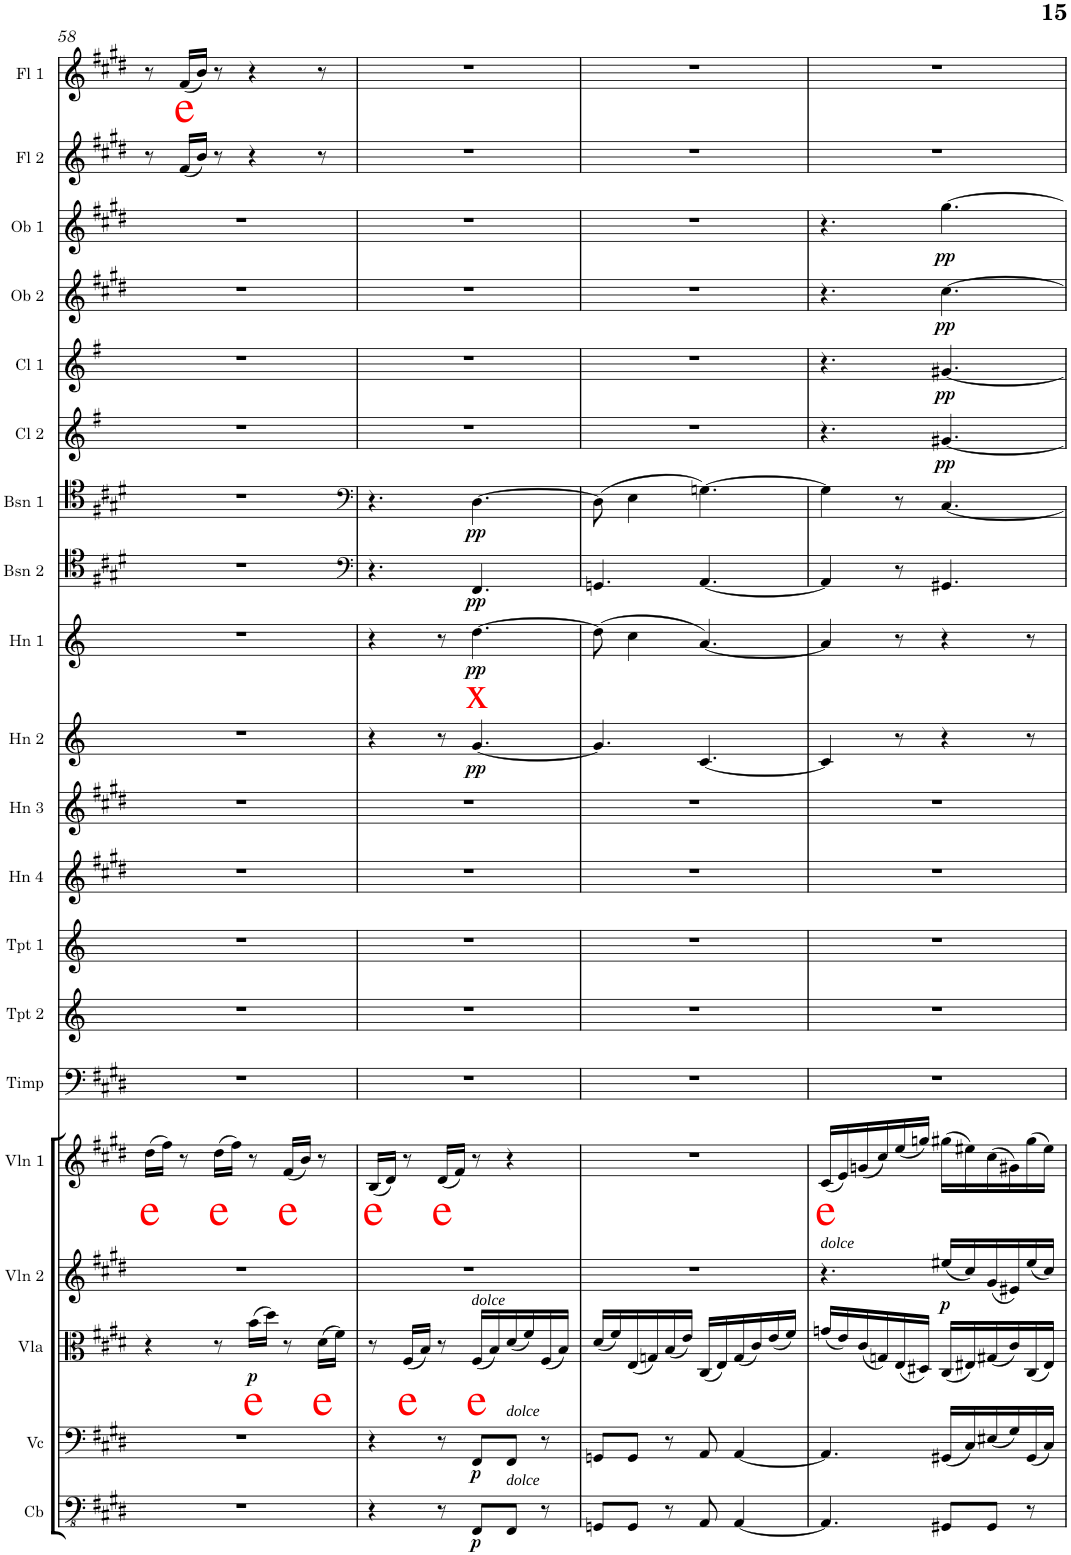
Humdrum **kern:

**kern	**dynam	**kern	**dynam	**kern	**text	**dynam	**kern	**dynam	**kern	**text	**kern	**kern	**kern	**kern	**kern	**kern	**dynam	**kern	**text	**dynam	**kern	**dynam	**kern	**dynam	**kern	**dynam	**kern	**dynam	**kern	**dynam	**kern	**dynam	**kern	**kern	**text
*part20	*part20	*part19	*part19	*part18	*part18	*part18	*part17	*part17	*part16	*part16	*part15	*part14	*part13	*part12	*part11	*part10	*part10	*part9	*part9	*part9	*part8	*part8	*part7	*part7	*part6	*part6	*part5	*part5	*part4	*part4	*part3	*part3	*part2	*part1	*part1
*staff20	*staff20	*staff19	*staff19	*staff18	*staff18	*staff18	*staff17	*staff17	*staff16	*staff16	*staff15	*staff14	*staff13	*staff12	*staff11	*staff10	*staff10	*staff9	*staff9	*staff9	*staff8	*staff8	*staff7	*staff7	*staff6	*staff6	*staff5	*staff5	*staff4	*staff4	*staff3	*staff3	*staff2	*staff1	*staff1
*I"Contrabass	*	*I"Violoncello	*	*I"Viola	*	*	*I"Violin 2	*	*I"Violin 1	*	*I"Timpani	*I"E Trumpet 2	*I"E Trumpet 1	*I"C Horn 4	*I"C Horn 3	*I"E Horn 2	*	*I"E Horn 1	*	*	*I"Bassoon 2	*	*I"Bassoon 1	*	*I"A Clarinet 2	*	*I"A Clarinet 1	*	*I"Oboe 2	*	*I"Oboe 1	*	*I"Flute 2	*I"Flute 1	*
*I'Cb	*	*I'Vc	*	*I'Vla	*	*	*I'Vln 2	*	*I'Vln 1	*	*I'Timp	*I'Tpt 2	*I'Tpt 1	*I'Hn 4	*I'Hn 3	*I'Hn 2	*	*I'Hn 1	*	*	*I'Bsn 2	*	*I'Bsn 1	*	*I'Cl 2	*	*I'Cl 1	*	*I'Ob 2	*	*I'Ob 1	*	*I'Fl 2	*I'Fl 1	*
!!LO:PB:g=z
*clefFv4	*	*clefF4	*	*clefC3	*	*	*clefG2	*	*clefG2	*	*clefF4	*clefG2	*clefG2	*clefG2	*clefG2	*clefG2	*	*clefG2	*	*	*clefC4	*	*clefC4	*	*clefG2	*	*clefG2	*	*clefG2	*	*clefG2	*	*clefG2	*clefG2	*
*	*	*	*	*	*	*	*	*	*	*	*	*Trd-2c-4	*Trd-2c-4	*Trd7c12	*Trd7c12	*Trd5c8	*	*Trd5c8	*	*	*	*	*	*	*Trd2c3	*	*Trd2c3	*	*	*	*	*	*	*	*
*k[f#c#g#d#]	*	*k[f#c#g#d#]	*	*k[f#c#g#d#]	*	*	*k[f#c#g#d#]	*	*k[f#c#g#d#]	*	*k[f#c#g#d#]	*k[]	*k[]	*k[f#c#g#d#]	*k[f#c#g#d#]	*k[]	*	*k[]	*	*	*k[f#c#g#d#]	*	*k[f#c#g#d#]	*	*k[f#]	*	*k[f#]	*	*k[f#c#g#d#]	*	*k[f#c#g#d#]	*	*k[f#c#g#d#]	*k[f#c#g#d#]	*
*M6/8	*	*M6/8	*	*M6/8	*	*	*M6/8	*	*M6/8	*	*M6/8	*M6/8	*M6/8	*M6/8	*M6/8	*M6/8	*	*M6/8	*	*	*M6/8	*	*M6/8	*	*M6/8	*	*M6/8	*	*M6/8	*	*M6/8	*	*M6/8	*M6/8	*
=58	=58	=58	=58	=58	=58	=58	=58	=58	=58	=58	=58	=58	=58	=58	=58	=58	=58	=58	=58	=58	=58	=58	=58	=58	=58	=58	=58	=58	=58	=58	=58	=58	=58	=58	=58
!	!	!	!	!	!	!	!	!	!	!LO:LY:b:color=#FF0000	!	!	!	!	!	!	!	!	!	!	!	!	!	!	!	!	!	!	!	!	!	!	!	!	!
2.r	.	2.r	.	4r	.	.	2.r	.	(16dd#\LL	e	2.r	2.r	2.r	2.r	2.r	2.r	.	2.r	.	.	2.r	.	2.r	.	2.r	.	2.r	.	2.r	.	2.r	.	8r	8r	.
.	.	.	.	.	.	.	.	.	16ff#\JJ)	.	.	.	.	.	.	.	.	.	.	.	.	.	.	.	.	.	.	.	.	.	.	.	.	.	.
!	!	!	!	!	!	!	!	!	!	!	!	!	!	!	!	!	!	!	!	!	!	!	!	!	!	!	!	!	!	!	!	!	!	!	!LO:LY:b:color=#FF0000
.	.	.	.	.	.	.	.	.	8r	.	.	.	.	.	.	.	.	.	.	.	.	.	.	.	.	.	.	.	.	.	.	.	(16f#/LL	(16f#/LL	e
.	.	.	.	.	.	.	.	.	.	.	.	.	.	.	.	.	.	.	.	.	.	.	.	.	.	.	.	.	.	.	.	.	16b/JJ)	16b/JJ)	.
!	!	!	!	!	!	!	!	!	!	!LO:LY:b:color=#FF0000	!	!	!	!	!	!	!	!	!	!	!	!	!	!	!	!	!	!	!	!	!	!	!	!	!
.	.	.	.	8r	.	.	.	.	(16dd#\LL	e	.	.	.	.	.	.	.	.	.	.	.	.	.	.	.	.	.	.	.	.	.	.	8r	8r	.
.	.	.	.	.	.	.	.	.	16ff#\JJ)	.	.	.	.	.	.	.	.	.	.	.	.	.	.	.	.	.	.	.	.	.	.	.	.	.	.
!	!	!	!	!	!LO:LY:b:color=#FF0000	!LO:DY:b	!	!	!	!	!	!	!	!	!	!	!	!	!	!	!	!	!	!	!	!	!	!	!	!	!	!	!	!	!
.	.	.	.	(16b\LL	e	p	.	.	8r	.	.	.	.	.	.	.	.	.	.	.	.	.	.	.	.	.	.	.	.	.	.	.	4r	4r	.
.	.	.	.	16dd#\JJ)	.	.	.	.	.	.	.	.	.	.	.	.	.	.	.	.	.	.	.	.	.	.	.	.	.	.	.	.	.	.	.
!	!	!	!	!	!	!	!	!	!	!LO:LY:b:color=#FF0000	!	!	!	!	!	!	!	!	!	!	!	!	!	!	!	!	!	!	!	!	!	!	!	!	!
.	.	.	.	8r	.	.	.	.	(16f#/LL	e	.	.	.	.	.	.	.	.	.	.	.	.	.	.	.	.	.	.	.	.	.	.	.	.	.
.	.	.	.	.	.	.	.	.	16b/JJ)	.	.	.	.	.	.	.	.	.	.	.	.	.	.	.	.	.	.	.	.	.	.	.	.	.	.
!	!	!	!	!	!LO:LY:b:color=#FF0000	!	!	!	!	!	!	!	!	!	!	!	!	!	!	!	!	!	!	!	!	!	!	!	!	!	!	!	!	!	!
.	.	.	.	(16d#\LL	e	.	.	.	8r	.	.	.	.	.	.	.	.	.	.	.	.	.	.	.	.	.	.	.	.	.	.	.	8r	8r	.
.	.	.	.	16f#\JJ)	.	.	.	.	.	.	.	.	.	.	.	.	.	.	.	.	.	.	.	.	.	.	.	.	.	.	.	.	.	.	.
=59	=59	=59	=59	=59	=59	=59	=59	=59	=59	=59	=59	=59	=59	=59	=59	=59	=59	=59	=59	=59	=59	=59	=59	=59	=59	=59	=59	=59	=59	=59	=59	=59	=59	=59	=59
*	*	*	*	*	*	*	*	*	*	*	*	*	*	*	*	*	*	*	*	*	*clefF4	*	*clefF4	*	*	*	*	*	*	*	*	*	*	*	*
!	!	!	!	!	!	!	!	!	!	!LO:LY:b:color=#FF0000	!	!	!	!	!	!	!	!	!	!	!	!	!	!	!	!	!	!	!	!	!	!	!	!	!
4r	.	4r	.	8r	.	.	2.r	.	(16B/LL	e	2.r	2.r	2.r	2.r	2.r	4r	.	4r	.	.	4.r	.	4.r	.	2.r	.	2.r	.	2.r	.	2.r	.	2.r	2.r	.
.	.	.	.	.	.	.	.	.	16d#/JJ)	.	.	.	.	.	.	.	.	.	.	.	.	.	.	.	.	.	.	.	.	.	.	.	.	.	.
!	!	!	!	!	!LO:LY:b:color=#FF0000	!	!	!	!	!	!	!	!	!	!	!	!	!	!	!	!	!	!	!	!	!	!	!	!	!	!	!	!	!	!
.	.	.	.	(16F#/LL	e	.	.	.	8r	.	.	.	.	.	.	.	.	.	.	.	.	.	.	.	.	.	.	.	.	.	.	.	.	.	.
.	.	.	.	16B/JJ)	.	.	.	.	.	.	.	.	.	.	.	.	.	.	.	.	.	.	.	.	.	.	.	.	.	.	.	.	.	.	.
!	!	!	!	!	!	!	!	!	!	!LO:LY:b:color=#FF0000	!	!	!	!	!	!	!	!	!	!	!	!	!	!	!	!	!	!	!	!	!	!	!	!	!
8r	.	8r	.	8r	.	.	.	.	(16d#/LL	e	.	.	.	.	.	8r	.	8r	.	.	.	.	.	.	.	.	.	.	.	.	.	.	.	.	.
.	.	.	.	.	.	.	.	.	16f#/JJ)	.	.	.	.	.	.	.	.	.	.	.	.	.	.	.	.	.	.	.	.	.	.	.	.	.	.
!	!	!	!	!LO:TX:a:i:t=dolce	!	!	!	!	!	!	!	!	!	!	!	!	!	!	!	!	!	!	!	!	!	!	!	!	!	!	!	!	!	!	!
!	!LO:DY:b	!	!LO:DY:b	!	!LO:LY:b:color=#FF0000	!	!	!	!	!	!	!	!	!	!	!	!LO:DY:b	!	!LO:LY:b:color=#FF0000	!LO:DY:b	!	!LO:DY:b	!	!LO:DY:b	!	!	!	!	!	!	!	!	!	!	!
8FFF#/L	p	8FF#/L	p	(16F#/LL	e	.	.	.	8r	.	.	.	.	.	.	[4.g/	pp	[4.dd\	x	pp	4.FF#/	pp	[4.D#\	pp	.	.	.	.	.	.	.	.	.	.	.
.	.	.	.	16B/)	.	.	.	.	.	.	.	.	.	.	.	.	.	.	.	.	.	.	.	.	.	.	.	.	.	.	.	.	.	.	.
!	!	!LO:TX:a:i:t=dolce	!	!	!	!	!	!	!	!	!	!	!	!	!	!	!	!	!	!	!	!	!	!	!	!	!	!	!	!	!	!	!	!	!
!LO:TX:a:i:t=dolce	!	!	!	!	!	!	!	!	!	!	!	!	!	!	!	!	!	!	!	!	!	!	!	!	!	!	!	!	!	!	!	!	!	!	!
8FFF#/J	.	8FF#/J	.	(16d#/	.	.	.	.	4r	.	.	.	.	.	.	.	.	.	.	.	.	.	.	.	.	.	.	.	.	.	.	.	.	.	.
.	.	.	.	16f#/)	.	.	.	.	.	.	.	.	.	.	.	.	.	.	.	.	.	.	.	.	.	.	.	.	.	.	.	.	.	.	.
8r	.	8r	.	(16F#/	.	.	.	.	.	.	.	.	.	.	.	.	.	.	.	.	.	.	.	.	.	.	.	.	.	.	.	.	.	.	.
.	.	.	.	16B/JJ)	.	.	.	.	.	.	.	.	.	.	.	.	.	.	.	.	.	.	.	.	.	.	.	.	.	.	.	.	.	.	.
=60	=60	=60	=60	=60	=60	=60	=60	=60	=60	=60	=60	=60	=60	=60	=60	=60	=60	=60	=60	=60	=60	=60	=60	=60	=60	=60	=60	=60	=60	=60	=60	=60	=60	=60	=60
8GGGn/L	.	8GGn/L	.	(16d#/LL	.	.	2.r	.	2.r	.	2.r	2.r	2.r	2.r	2.r	4.g/]	.	(8dd\]	.	.	4.GGn/	.	(8D#\]	.	2.r	.	2.r	.	2.r	.	2.r	.	2.r	2.r	.
.	.	.	.	16f#/)	.	.	.	.	.	.	.	.	.	.	.	.	.	.	.	.	.	.	.	.	.	.	.	.	.	.	.	.	.	.	.
8GGG/J	.	8GG/J	.	(16E/	.	.	.	.	.	.	.	.	.	.	.	.	.	4cc\	.	.	.	.	4E\	.	.	.	.	.	.	.	.	.	.	.	.
.	.	.	.	16Gn/)	.	.	.	.	.	.	.	.	.	.	.	.	.	.	.	.	.	.	.	.	.	.	.	.	.	.	.	.	.	.	.
8r	.	8r	.	(16B/	.	.	.	.	.	.	.	.	.	.	.	.	.	.	.	.	.	.	.	.	.	.	.	.	.	.	.	.	.	.	.
.	.	.	.	16e/JJ)	.	.	.	.	.	.	.	.	.	.	.	.	.	.	.	.	.	.	.	.	.	.	.	.	.	.	.	.	.	.	.
8AAA/	.	8AA/	.	(16C#/LL	.	.	.	.	.	.	.	.	.	.	.	[4.c/	.	[4.a/)	.	.	[4.AA/	.	[4.Gn\)	.	.	.	.	.	.	.	.	.	.	.	.
.	.	.	.	16E/)	.	.	.	.	.	.	.	.	.	.	.	.	.	.	.	.	.	.	.	.	.	.	.	.	.	.	.	.	.	.	.
[4AAA/	.	[4AA/	.	(16G/	.	.	.	.	.	.	.	.	.	.	.	.	.	.	.	.	.	.	.	.	.	.	.	.	.	.	.	.	.	.	.
.	.	.	.	16c#/)	.	.	.	.	.	.	.	.	.	.	.	.	.	.	.	.	.	.	.	.	.	.	.	.	.	.	.	.	.	.	.
.	.	.	.	(16e/	.	.	.	.	.	.	.	.	.	.	.	.	.	.	.	.	.	.	.	.	.	.	.	.	.	.	.	.	.	.	.
.	.	.	.	16f#/JJ)	.	.	.	.	.	.	.	.	.	.	.	.	.	.	.	.	.	.	.	.	.	.	.	.	.	.	.	.	.	.	.
=61	=61	=61	=61	=61	=61	=61	=61	=61	=61	=61	=61	=61	=61	=61	=61	=61	=61	=61	=61	=61	=61	=61	=61	=61	=61	=61	=61	=61	=61	=61	=61	=61	=61	=61	=61
!	!	!	!	!	!	!	!LO:TX:a:i:t=dolce	!	!	!	!	!	!	!	!	!	!	!	!	!	!	!	!	!	!	!	!	!	!	!	!	!	!	!	!
!	!	!	!	!	!	!	!	!	!	!LO:LY:b:color=#FF0000	!	!	!	!	!	!	!	!	!	!	!	!	!	!	!	!	!	!	!	!	!	!	!	!	!
4.AAA/]	.	4.AA/]	.	(16gn/LL	.	.	4.r	.	(16c#/LL	e	2.r	2.r	2.r	2.r	2.r	4c/]	.	4a/]	.	.	4AA/]	.	4G\]	.	4.r	.	4.r	.	4.r	.	4.r	.	2.r	2.r	.
.	.	.	.	16e/)	.	.	.	.	16e/)	.	.	.	.	.	.	.	.	.	.	.	.	.	.	.	.	.	.	.	.	.	.	.	.	.	.
.	.	.	.	(16c#/	.	.	.	.	(16gn/	.	.	.	.	.	.	.	.	.	.	.	.	.	.	.	.	.	.	.	.	.	.	.	.	.	.
.	.	.	.	16Gn/)	.	.	.	.	16cc#/)	.	.	.	.	.	.	.	.	.	.	.	.	.	.	.	.	.	.	.	.	.	.	.	.	.	.
.	.	.	.	(16E/	.	.	.	.	(16ee/	.	.	.	.	.	.	8r	.	8r	.	.	8r	.	8r	.	.	.	.	.	.	.	.	.	.	.	.
.	.	.	.	16D#X/JJ)	.	.	.	.	16ggn/JJ)	.	.	.	.	.	.	.	.	.	.	.	.	.	.	.	.	.	.	.	.	.	.	.	.	.	.
!	!	!	!	!	!	!	!	!LO:DY:b	!	!	!	!	!	!	!	!	!	!	!	!	!	!	!	!	!	!LO:DY:b	!	!LO:DY:b	!	!LO:DY:b	!	!LO:DY:b	!	!	!
8GGG#X/L	.	(16GG#X/LL	.	(16C#/LL	.	.	(16ee#X/LL	p	(16gg#X\LL	.	.	.	.	.	.	4r	.	4r	.	.	4.GG#X/	.	[4.C#/	.	[4.g#X/	pp	[4.g#X/	pp	[4.cc#\	pp	[4.gg#\	pp	.	.	.
.	.	16C#/)	.	16E#X/)	.	.	16cc#/)	.	16ee#X\)	.	.	.	.	.	.	.	.	.	.	.	.	.	.	.	.	.	.	.	.	.	.	.	.	.	.
8GGG#/J	.	(16E#X/	.	(16G#X/	.	.	(16g#/	.	(16cc#\	.	.	.	.	.	.	.	.	.	.	.	.	.	.	.	.	.	.	.	.	.	.	.	.	.	.
.	.	16G#/)	.	16c#/)	.	.	16e#X/)	.	16g#X\)	.	.	.	.	.	.	.	.	.	.	.	.	.	.	.	.	.	.	.	.	.	.	.	.	.	.
8r	.	(16GG#/	.	(16C#/	.	.	(16ee#/	.	(16gg#\	.	.	.	.	.	.	8r	.	8r	.	.	.	.	.	.	.	.	.	.	.	.	.	.	.	.	.
.	.	16C#/JJ)	.	16E#/JJ)	.	.	16cc#/JJ)	.	16ee#\JJ)	.	.	.	.	.	.	.	.	.	.	.	.	.	.	.	.	.	.	.	.	.	.	.	.	.	.
=	=	=	=	=	=	=	=	=	=	=	=	=	=	=	=	=	=	=	=	=	=	=	=	=	=	=	=	=	=	=	=	=	=	=	=
*-	*-	*-	*-	*-	*-	*-	*-	*-	*-	*-	*-	*-	*-	*-	*-	*-	*-	*-	*-	*-	*-	*-	*-	*-	*-	*-	*-	*-	*-	*-	*-	*-	*-	*-	*-
